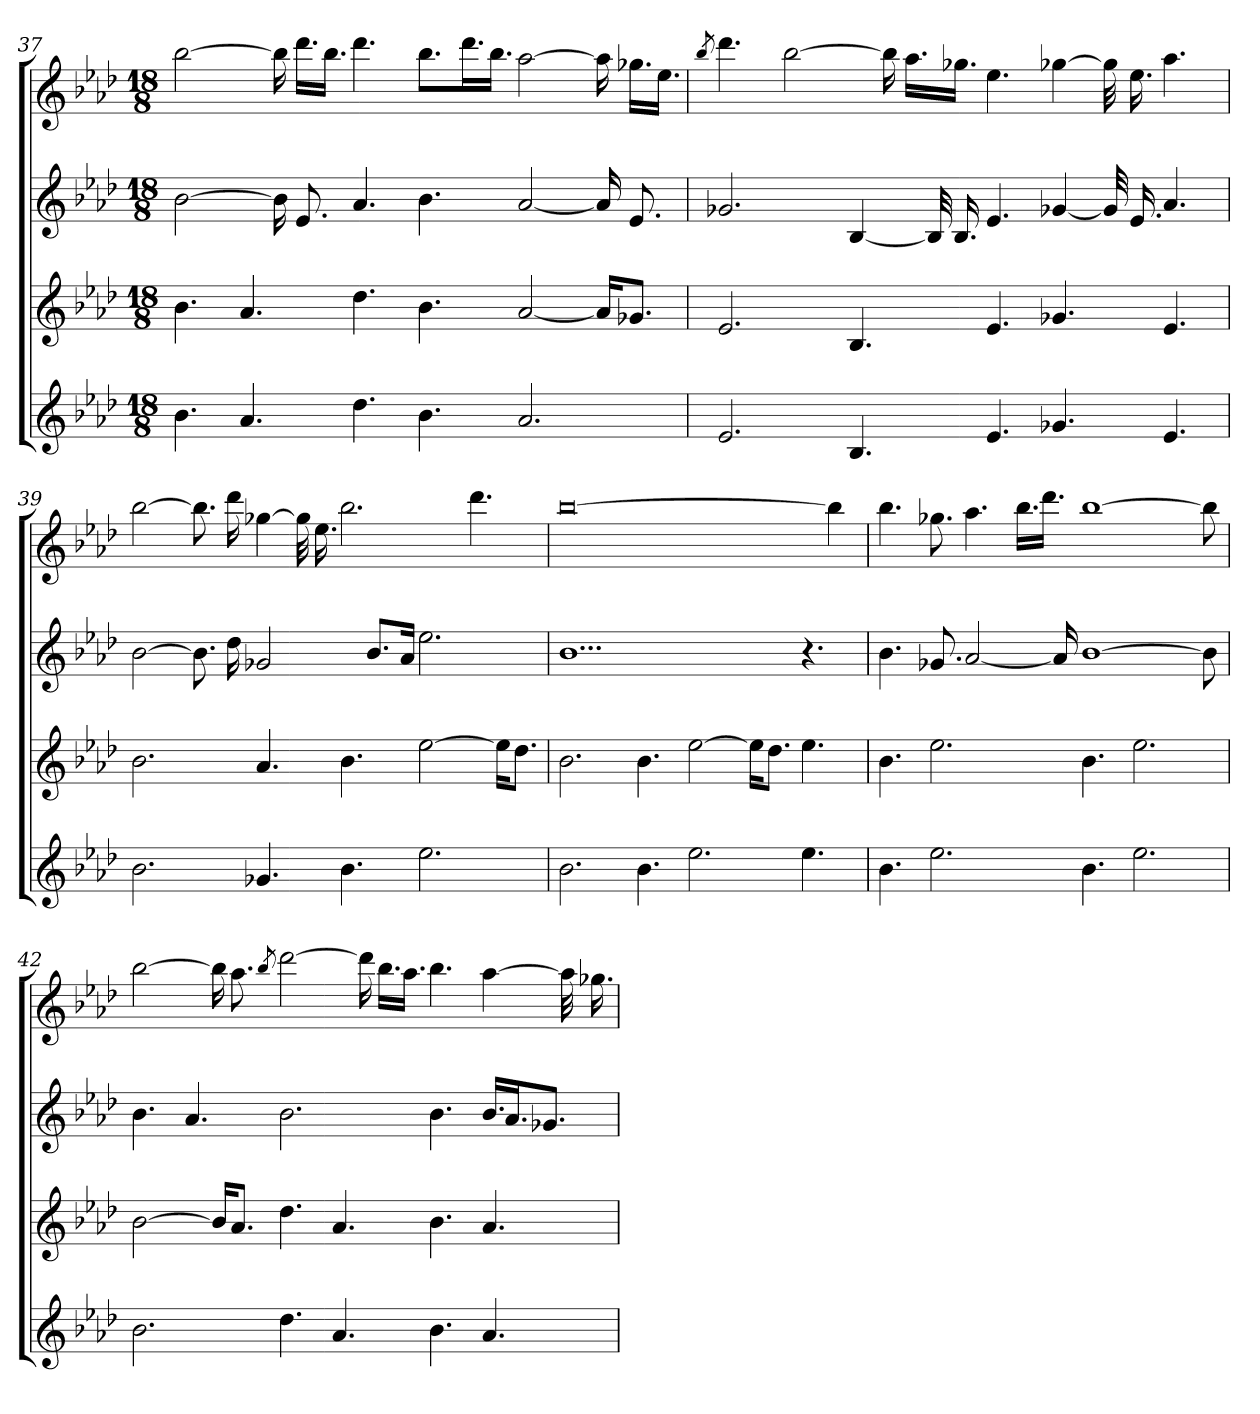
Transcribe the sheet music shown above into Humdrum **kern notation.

**kern	**kern	**kern	**kern
*part4	*part3	*part2	*part1
*staff4	*staff3	*staff2	*staff1
*clefG2	*clefG2	*clefG2	*clefG2
*k[b-e-a-d-]	*k[b-e-a-d-]	*k[b-e-a-d-]	*k[b-e-a-d-]
*M18/8	*M18/8	*M18/8	*M18/8
=37	=37	=37	=37
4.b-	4.b-	[2b-	[2bb-
4.a-	4.a-	.	.
.	.	16b-]	16bb-]
.	.	8.e-	16.ddd-\LL
.	.	.	16.bb-\JJ
4.dd-	4.dd-	4.a-	4.ddd-
4.b-	4.b-	4.b-	8.bb-\L
.	.	.	16.ddd-\L
.	.	.	16.bb-\JJ
2.a-	[2a-	[2a-	[2aa-
.	16a-/KL]	16a-]	16aa-]
.	8.g-X/J	8.e-	16.gg-X\LL
.	.	.	16.ee-\JJ
=38	=38	=38	=38
.	.	.	8qbb-
2.e-	2.e-	2.g-X	4.ddd-
.	.	.	[2bb-
4.B-	4.B-	[4B-	.
.	.	.	16bb-]
.	.	.	16.aa-\LL
.	.	32B-]	.
.	.	16.B-	16.gg-X\JJ
4.e-	4.e-	4.e-	4.ee-
4.g-X	4.g-X	[4g-X	[4gg-X
.	.	32g-]	32gg-]
.	.	16.e-	16.ee-
4.e-	4.e-	4.a-	4.aa-
=39	=39	=39	=39
2.b-	2.b-	[2b-	[2bb-
.	.	8.b-]	8.bb-]
.	.	16dd-	16ddd-
4.g-X	4.a-	2g-X	[4gg-X
.	.	.	32gg-]
.	.	.	16.ee-
4.b-	4.b-	.	2.bb-
.	.	8.b-/L	.
.	.	16a-/Jk	.
2.ee-	[2ee-	2.ee-	.
.	.	.	4.ddd-
.	16ee-\KL]	.	.
.	8.dd-\J	.	.
=40	=40	=40	=40
2.b-	2.b-	1...b-	[0bb-
4.b-	4.b-	.	.
2.ee-	[2ee-	.	.
.	16ee-\KL]	.	.
.	8.dd-\J	.	.
4.ee-	4.ee-	4.r	.
.	.	.	4bb-]
=41	=41	=41	=41
4.b-	4.b-	4.b-	4.bb-
2.ee-	2.ee-	8.g-X	8.gg-X
.	.	[2a-	4.aa-
.	.	.	16.bb-\LL
.	.	.	16.ddd-\JJ
.	.	16a-]	.
4.b-	4.b-	[1b-	[1bb-
2.ee-	2.ee-	.	.
.	.	8b-]	8bb-]
=42	=42	=42	=42
2.b-	[2b-	4.b-	[2bb-
.	.	4.a-	.
.	16b-/KL]	.	16bb-]
.	8.a-/J	.	8.aa-
.	.	.	8qbb-
4.dd-	4.dd-	2.b-	[2ddd-
4.a-	4.a-	.	.
.	.	.	16ddd-]
.	.	.	16.bb-\LL
.	.	.	16.aa-\JJ
4.b-	4.b-	4.b-	4.bb-
4.a-	4.a-	16.b-/LL	[4aa-
.	.	16.a-/J	.
.	.	8.g-X/J	.
.	.	.	32aa-]
.	.	.	16.gg-X
=	=	=	=
*-	*-	*-	*-
